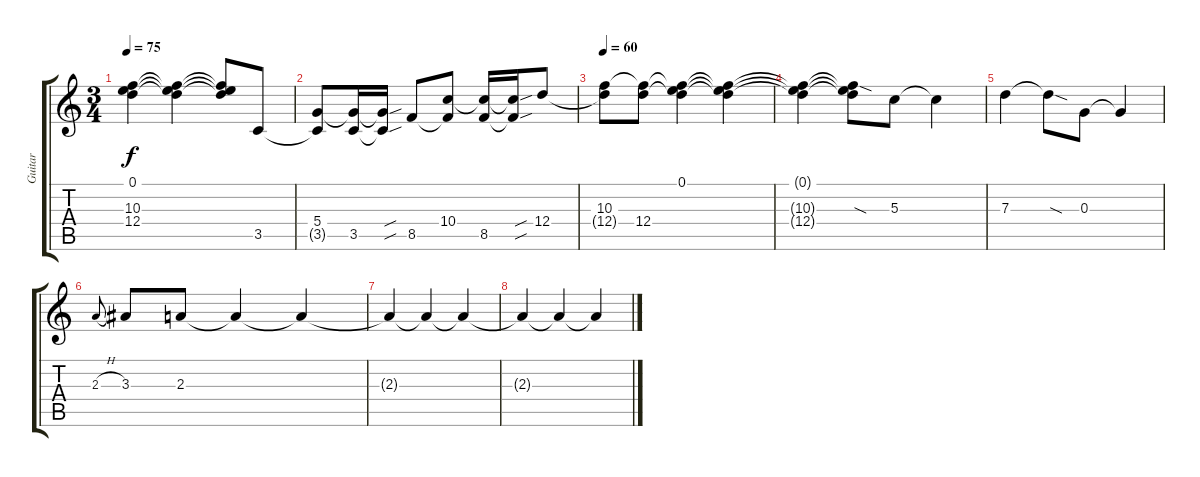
\track ("Guitar" "Guitar") {instrument electricguitarclean}
\staff {score tabs}
\tuning (E4 B3 G3 D3 A2 D2) {hide}
\ts (3 4)
\tempo 75
\clef g2
\ks c
(0.1{t} 10.3{t} 12.4{t}).4{dy f} (0.1{t} 10.3{t} 12.4{t}).4 (0.1{t} 10.3{t} 12.4{t}).8 3.5.8 |
(5.4 3.5{t}).8 (5.4{t} 3.5).16 (5.4{sou t} 3.5{sou t}).16 8.5.8 (10.4 8.5{t}).8 (10.4{t} 8.5).16 (10.4{sou t} 8.5{sou t}).16 12.4.8 |
\tempo 60
(10.3 12.4{t}).8 (10.3{t} 12.4).8 (0.1 10.3{t} 12.4{t}).4 (0.1{t} 10.3{t} 12.4{t}).4 |
(0.1{t} 10.3{t} 12.4{t}).4 (0.1{t} 10.3{sod t} 12.4{t}).8 5.3.8 5.3{t}.4 |
7.3.4 7.3{sod t}.8 0.3.8 0.3{t}.4 |
2.3{h}.8{gr onbeat} 3.3.8 2.3.8 2.3{t}.4 2.3{t}.4 |
2.3{t}.4 2.3{t}.4 2.3{t}.4 |
2.3{t}.4 2.3{t}.4 2.3{t}.4
